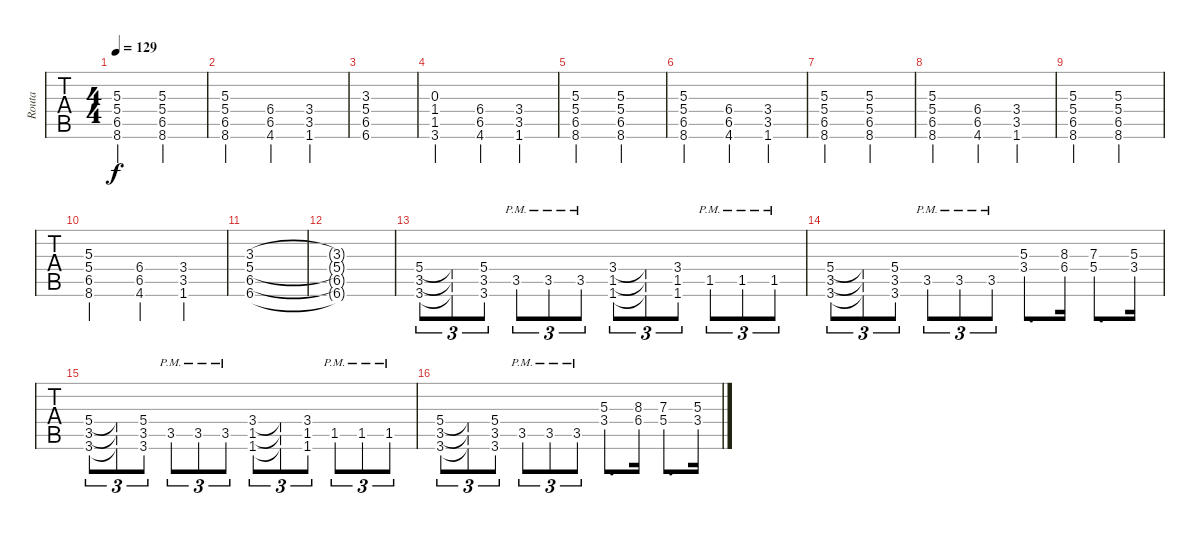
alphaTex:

\track ("Routa" "Routa") {instrument distortionguitar}
\staff {tabs}
\tuning (E4 B3 G3 D3 A2 E2) {hide}
\ts (4 4)
\tempo 129
\clef g2
\ks c
(5.3 5.4 6.5 8.6).2{dy f} (5.3 5.4 6.5 8.6).2 |
(5.3 5.4 6.5 8.6).2 (6.4 6.5 4.6).4 (3.4 3.5 1.6).4 |
(3.3 5.4 6.5 6.6).1 |
(0.3 1.4 1.5 3.6).2 (6.4 6.5 4.6).4 (3.4 3.5 1.6).4 |
(5.3 5.4 6.5 8.6).2 (5.3 5.4 6.5 8.6).2 |
(5.3 5.4 6.5 8.6).2 (6.4 6.5 4.6).4 (3.4 3.5 1.6).4 |
(5.3 5.4 6.5 8.6).2 (5.3 5.4 6.5 8.6).2 |
(5.3 5.4 6.5 8.6).2 (6.4 6.5 4.6).4 (3.4 3.5 1.6).4 |
(5.3 5.4 6.5 8.6).2 (5.3 5.4 6.5 8.6).2 |
(5.3 5.4 6.5 8.6).2 (6.4 6.5 4.6).4 (3.4 3.5 1.6).4 |
(3.3 5.4 6.5 6.6).1 |
(3.3{t} 5.4{t} 6.5{t} 6.6{t}).1 |
(5.4 3.5 3.6).8{tu (3 2)} (5.4{t} 3.5{t} 3.6{t}).8{tu (3 2)} (5.4 3.5 3.6).8{tu (3 2)} 3.5{pm}.8{tu (3 2)} 3.5{pm}.8{tu (3 2)} 3.5{pm}.8{tu (3 2)} (3.4 1.5 1.6).8{tu (3 2)} (3.4{t} 1.5{t} 1.6{t}).8{tu (3 2)} (3.4 1.5 1.6).8{tu (3 2)} 1.5{pm}.8{tu (3 2)} 1.5{pm}.8{tu (3 2)} 1.5{pm}.8{tu (3 2)} |
(5.4 3.5 3.6).8{tu (3 2)} (5.4{t} 3.5{t} 3.6{t}).8{tu (3 2)} (5.4 3.5 3.6).8{tu (3 2)} 3.5{pm}.8{tu (3 2)} 3.5{pm}.8{tu (3 2)} 3.5{pm}.8{tu (3 2)} (5.3 3.4).8{d} (8.3 6.4).16 (7.3 5.4).8{d} (5.3 3.4).16 |
(5.4 3.5 3.6).8{tu (3 2)} (5.4{t} 3.5{t} 3.6{t}).8{tu (3 2)} (5.4 3.5 3.6).8{tu (3 2)} 3.5{pm}.8{tu (3 2)} 3.5{pm}.8{tu (3 2)} 3.5{pm}.8{tu (3 2)} (3.4 1.5 1.6).8{tu (3 2)} (3.4{t} 1.5{t} 1.6{t}).8{tu (3 2)} (3.4 1.5 1.6).8{tu (3 2)} 1.5{pm}.8{tu (3 2)} 1.5{pm}.8{tu (3 2)} 1.5{pm}.8{tu (3 2)} |
(5.4 3.5 3.6).8{tu (3 2)} (5.4{t} 3.5{t} 3.6{t}).8{tu (3 2)} (5.4 3.5 3.6).8{tu (3 2)} 3.5{pm}.8{tu (3 2)} 3.5{pm}.8{tu (3 2)} 3.5{pm}.8{tu (3 2)} (5.3 3.4).8{d} (8.3 6.4).16 (7.3 5.4).8{d} (5.3 3.4).16
